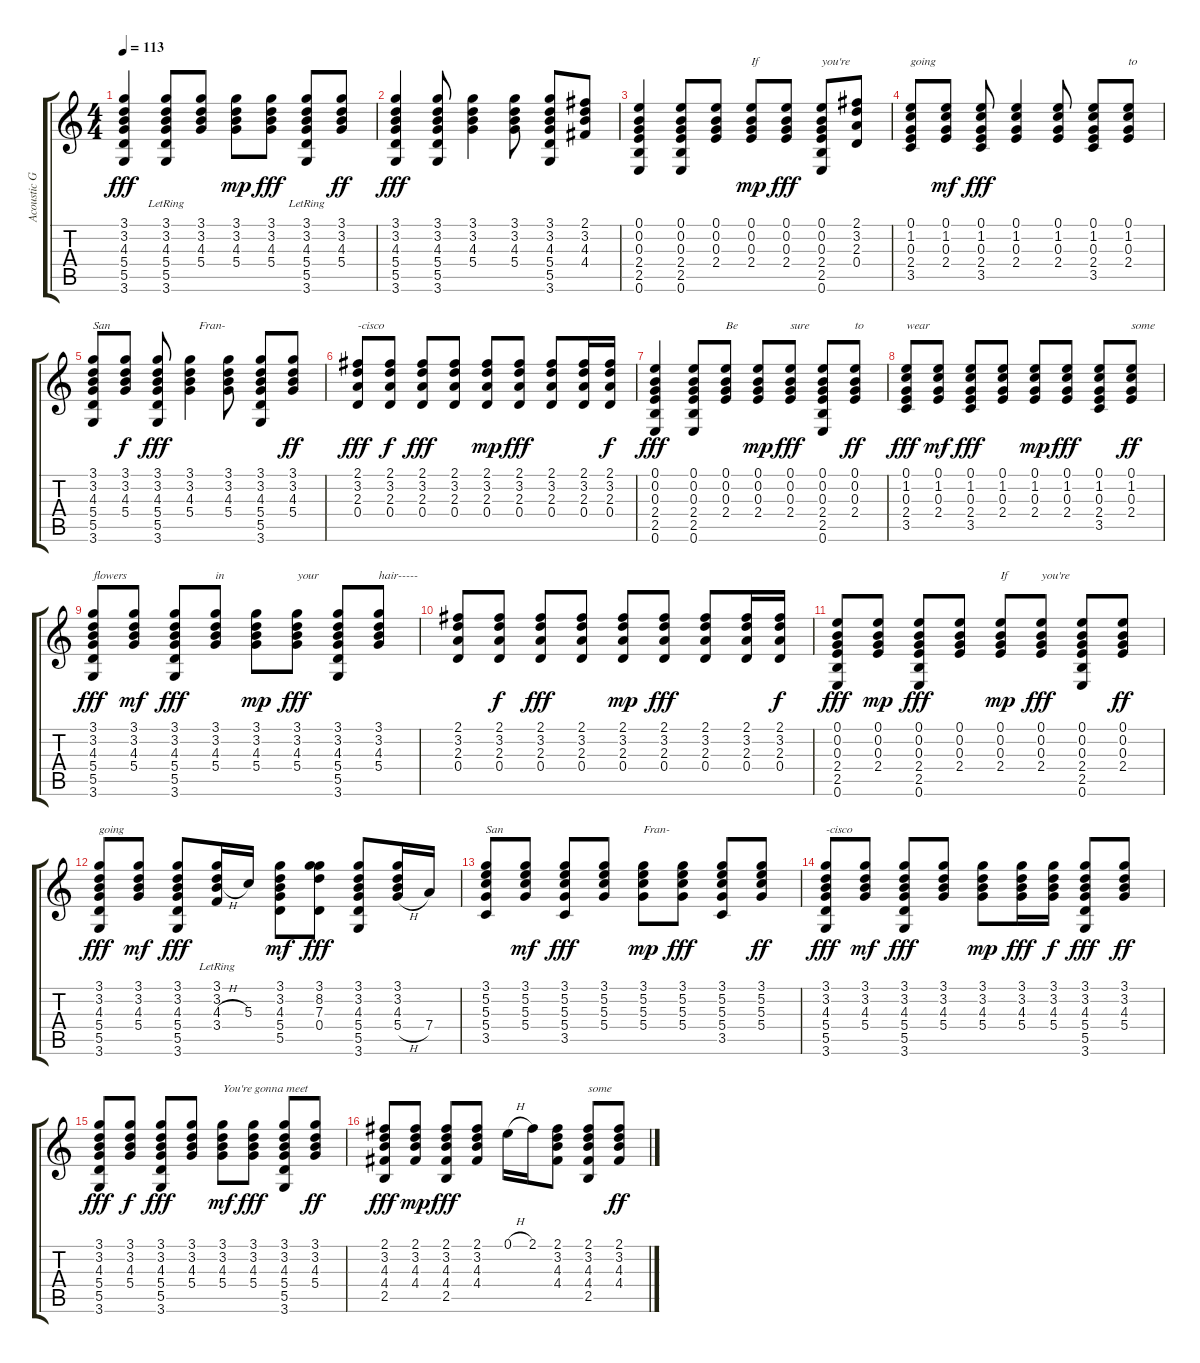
\track ("Acoustic Guitar" "Acoustic G") {instrument acousticguitarsteel}
\staff {score tabs}
\tuning (E4 B3 G3 D3 A2 E2) {hide}
\ts (4 4)
\tempo 113
\clef g2
\ks c
(3.1 3.2 4.3 5.4 5.5 3.6).4{dy fff instrument acousticguitarsteel} (3.1 3.2 4.3 5.4 5.5 3.6{lr}).8 (3.1 3.2 4.3 5.4).8 (3.1 3.2 4.3 5.4).8{dy mp} (3.1 3.2 4.3 5.4).8{dy fff} (3.1 3.2 4.3 5.4 5.5 3.6{lr}).8 (3.1 3.2 4.3 5.4).8{dy ff} |
(3.1 3.2 4.3 5.4 5.5 3.6).4{dy fff} (3.1 3.2 4.3 5.4 5.5 3.6).8 (3.1 3.2 4.3 5.4).4 (3.1 3.2 4.3 5.4).8 (3.1 3.2 4.3 5.4 5.5 3.6).8 (2.1 3.2 4.3 4.4).8 |
(0.1 0.2 0.3 2.4 2.5 0.6).4 (0.1 0.2 0.3 2.4 2.5 0.6).8 (0.1 0.2 0.3 2.4).8 (0.1 0.2 0.3 2.4).8{txt "If" dy mp} (0.1 0.2 0.3 2.4).8{dy fff} (0.1 0.2 0.3 2.4 2.5 0.6).8{txt "you're"} (2.1 3.2 2.3 0.4).8 |
(0.1 1.2 0.3 2.4 3.5).8{txt "going"} (0.1 1.2 0.3 2.4).8{dy mf} (0.1 1.2 0.3 2.4 3.5).8{dy fff} (0.1 1.2 0.3 2.4).4 (0.1 1.2 0.3 2.4).8 (0.1 1.2 0.3 2.4 3.5).8 (0.1 1.2 0.3 2.4).8{txt "to"} |
(3.1 3.2 4.3 5.4 5.5 3.6).8{txt "San"} (3.1 3.2 4.3 5.4).8{dy f} (3.1 3.2 4.3 5.4 5.5 3.6).8{dy fff} (3.1 3.2 4.3 5.4).4{txt "   Fran-"} (3.1 3.2 4.3 5.4).8 (3.1 3.2 4.3 5.4 5.5 3.6).8 (3.1 3.2 4.3 5.4).8{dy ff} |
(2.1 3.2 2.3 0.4).8{txt "-cisco" dy fff} (2.1 3.2 2.3 0.4).8{dy f} (2.1 3.2 2.3 0.4).8{dy fff} (2.1 3.2 2.3 0.4).8 (2.1 3.2 2.3 0.4).8{dy mp} (2.1 3.2 2.3 0.4).8{dy fff} (2.1 3.2 2.3 0.4).8 (2.1 3.2 2.3 0.4).16 (2.1 3.2 2.3 0.4).16{dy f} |
(0.1 0.2 0.3 2.4 2.5 0.6).4{dy fff} (0.1 0.2 0.3 2.4 2.5 0.6).8 (0.1 0.2 0.3 2.4).8{txt "Be"} (0.1 0.2 0.3 2.4).8{dy mp} (0.1 0.2 0.3 2.4).8{txt "sure" dy fff} (0.1 0.2 0.3 2.4 2.5 0.6).8 (0.1 0.2 0.3 2.4).8{txt "to" dy ff} |
(0.1 1.2 0.3 2.4 3.5).8{txt "wear" dy fff} (0.1 1.2 0.3 2.4).8{dy mf} (0.1 1.2 0.3 2.4 3.5).8{dy fff} (0.1 1.2 0.3 2.4).8 (0.1 1.2 0.3 2.4).8{dy mp} (0.1 1.2 0.3 2.4).8{dy fff} (0.1 1.2 0.3 2.4 3.5).8 (0.1 1.2 0.3 2.4).8{txt "some" dy ff} |
(3.1 3.2 4.3 5.4 5.5 3.6).8{txt "flowers" dy fff} (3.1 3.2 4.3 5.4).8{dy mf} (3.1 3.2 4.3 5.4 5.5 3.6).8{dy fff} (3.1 3.2 4.3 5.4).8{txt "in"} (3.1 3.2 4.3 5.4).8{dy mp} (3.1 3.2 4.3 5.4).8{txt "your" dy fff} (3.1 3.2 4.3 5.4 5.5 3.6).8 (3.1 3.2 4.3 5.4).8{txt "hair-----"} |
(2.1 3.2 2.3 0.4).8 (2.1 3.2 2.3 0.4).8{dy f} (2.1 3.2 2.3 0.4).8{dy fff} (2.1 3.2 2.3 0.4).8 (2.1 3.2 2.3 0.4).8{dy mp} (2.1 3.2 2.3 0.4).8{dy fff} (2.1 3.2 2.3 0.4).8 (2.1 3.2 2.3 0.4).16 (2.1 3.2 2.3 0.4).16{dy f} |
(0.1 0.2 0.3 2.4 2.5 0.6).8{dy fff} (0.1 0.2 0.3 2.4).8{dy mp} (0.1 0.2 0.3 2.4 2.5 0.6).8{dy fff} (0.1 0.2 0.3 2.4).8 (0.1 0.2 0.3 2.4).8{txt "If" dy mp} (0.1 0.2 0.3 2.4).8{txt "you're" dy fff} (0.1 0.2 0.3 2.4 2.5 0.6).8 (0.1 0.2 0.3 2.4).8{dy ff} |
(3.1 3.2 4.3 5.4 5.5 3.6).8{txt "going" dy fff} (3.1 3.2 4.3 5.4).8{dy mf} (3.1 3.2 4.3 5.4 5.5 3.6).8{dy fff} (3.1{lr} 3.2{lr} 4.3{h} 3.4{lr}).16 5.3.16 (3.1 3.2 4.3 5.4 5.5).8{dy mf} (3.1 8.2 7.3 0.4).8{dy fff} (3.1 3.2 4.3 5.4 5.5 3.6).8 (3.1 3.2 4.3 5.4{h}).16 7.4.16 |
(3.1 5.2 5.3 5.4 3.5).8{txt "San"} (3.1 5.2 5.3 5.4).8{dy mf} (3.1 5.2 5.3 5.4 3.5).8{dy fff} (3.1 5.2 5.3 5.4).8 (3.1 5.2 5.3 5.4).8{txt "Fran-" dy mp} (3.1 5.2 5.3 5.4).8{dy fff} (3.1 5.2 5.3 5.4 3.5).8 (3.1 5.2 5.3 5.4).8{dy ff} |
(3.1 3.2 4.3 5.4 5.5 3.6).8{txt "-cisco" dy fff} (3.1 3.2 4.3 5.4).8{dy mf} (3.1 3.2 4.3 5.4 5.5 3.6).8{dy fff} (3.1 3.2 4.3 5.4).8 (3.1 3.2 4.3 5.4).8{dy mp} (3.1 3.2 4.3 5.4).16{dy fff} (3.1 3.2 4.3 5.4).16{dy f} (3.1 3.2 4.3 5.4 5.5 3.6).8{dy fff} (3.1 3.2 4.3 5.4).8{dy ff} |
(3.1 3.2 4.3 5.4 5.5 3.6).8{dy fff} (3.1 3.2 4.3 5.4).8{dy f} (3.1 3.2 4.3 5.4 5.5 3.6).8{dy fff} (3.1 3.2 4.3 5.4).8 (3.1 3.2 4.3 5.4).8{txt "You're gonna meet" dy mf} (3.1 3.2 4.3 5.4).8{dy fff} (3.1 3.2 4.3 5.4 5.5 3.6).8 (3.1 3.2 4.3 5.4).8{dy ff} |
(2.1 3.2 4.3 4.4 2.5).8{dy fff} (2.1 3.2 4.3 4.4).8{dy mp} (2.1 3.2 4.3 4.4 2.5).8{dy fff} (2.1 3.2 4.3 4.4).8 0.1{h}.16 2.1.16 (2.1 3.2 4.3 4.4).8 (2.1 3.2 4.3 4.4 2.5).8{txt "some"} (2.1 3.2 4.3 4.4).8{dy ff}
